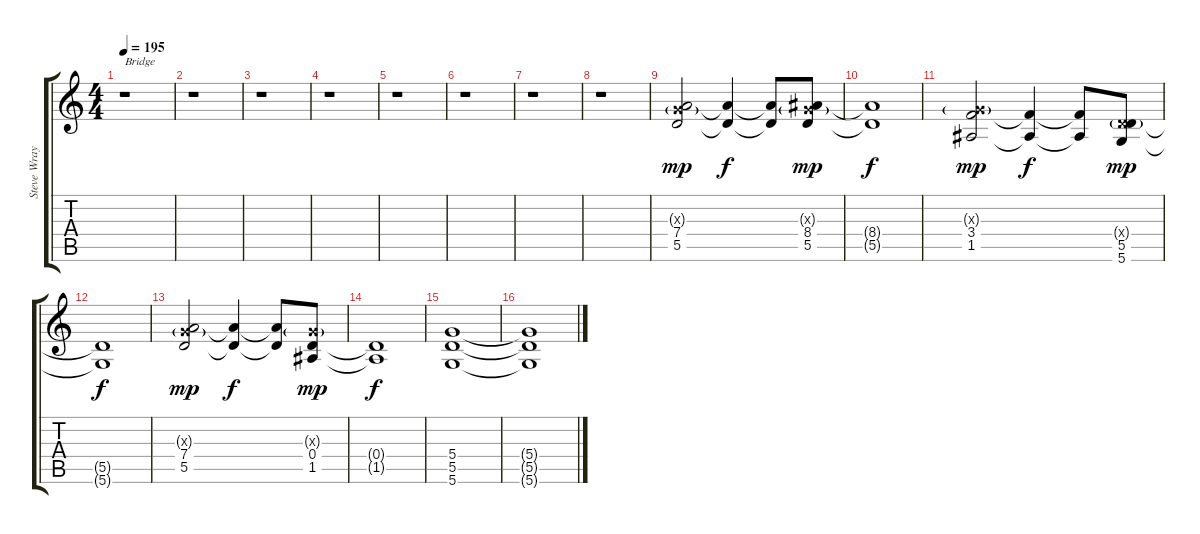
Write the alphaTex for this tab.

\track ("Steve Wray" "Steve Wray") {instrument distortionguitar}
\staff {score tabs}
\tuning (E4 B3 G3 D3 A2 D2) {hide}
\ts (4 4)
\tempo 195
\clef g2
\ks c
r.1{txt "Bridge" dy f} |
r.1 |
r.1 |
r.1 |
r.1 |
r.1 |
r.1 |
r.1 |
(0.3{g x} 7.4 5.5).2{dy mp} (7.4{t} 5.5{t}).4{dy f} (7.4{t} 5.5{t}).8 (0.3{g x} 8.4 5.5).8{dy mp} |
(8.4{t} 5.5{t}).1{dy f} |
(0.3{g x} 3.4 1.5).2{dy mp} (3.4{t} 1.5{t}).4{dy f} (3.4{t} 1.5{t}).8 (0.4{g x} 5.5 5.6).8{dy mp} |
(5.5{t} 5.6{t}).1{dy f} |
(0.3{g x} 7.4 5.5).2{dy mp} (7.4{t} 5.5{t}).4{dy f} (7.4{t} 5.5{t}).8 (0.3{g x} 0.4 1.5).8{dy mp} |
(0.4{t} 1.5{t}).1{dy f} |
(5.4 5.5 5.6).1 |
(5.4{t} 5.5{t} 5.6{t}).1
